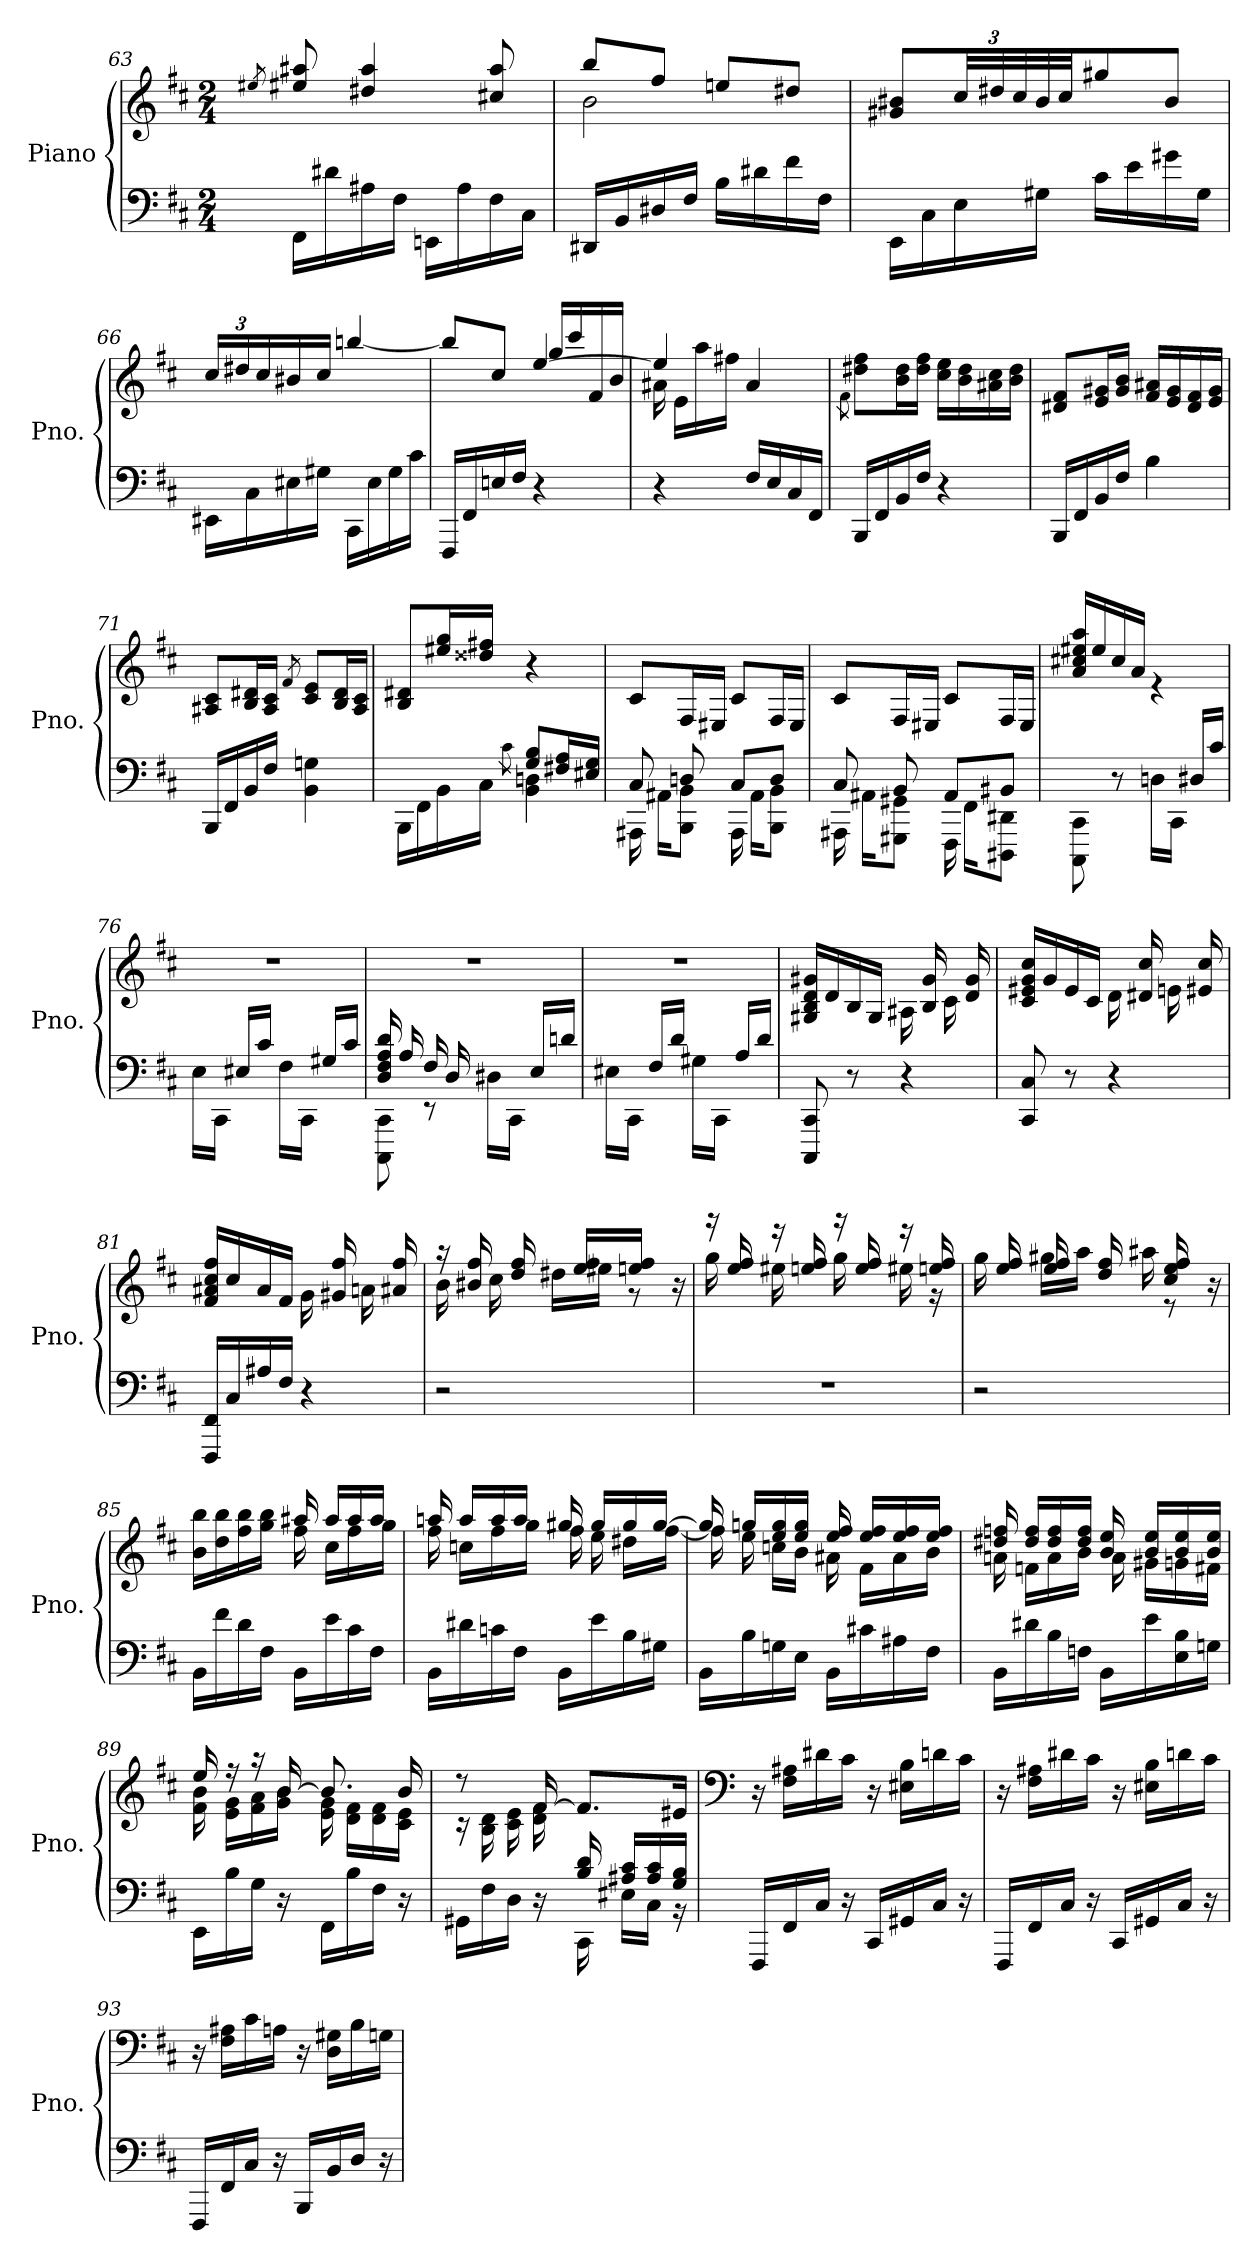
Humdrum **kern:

**kern	**kern
*part1	*part1
*staff2	*staff1
*I"Piano	*
*I'Pno.	*
*clefF4	*clefG2
*k[f#c#]	*k[f#c#]
*M2/4	*M2/4
=63	=63
.	8qee#X/
16FF#\LL	8ee#/ 8aa#X/
16d#X\	.
16A#X\	4dd#X/ 4aa#/
16F#\JJ	.
16EEn\LL	.
16A#\	.
16F#\	8cc#X/ 8aa#/
16C#\JJ	.
!!LO:LB:g=z
=64	=64
*	*^
16DD#X/LL	8bb/L	2b\
16BB/	.	.
16D#X/	8ff#/J	.
16F#/JJ	.	.
16B\LL	8een/L	.
16d#X\	.	.
16f#\	8dd#X/J	.
16F#\JJ	.	.
*	*v	*v
=65	=65
16EE\LL	8g#X/ 8b#X/L
16C#\	.
*	*Xbrackettup
16E\	48cc#/LL
.	48dd#X/
.	48cc#/
16G#X\JJ	32b#/
.	32cc#/JJ
16c#\LL	8gg#X/
16e\	.
16g#X\	8b#/J
16G#\JJ	.
=66	=66
16EE#X\LL	24cc#/LL
.	24dd#X/
16C#\	.
.	24cc#/
16E#X\	16b#X/
16G#X\JJ	16cc#/JJ
16CC#\LL	[4bbn/
16E#\	.
16G#\	.
16c#\JJ	.
!!LO:LB:g=z
=67	=67
*	*^
16FFF#/LL	8bb/L]	4ryy
16FF#/	.	.
16En/	8cc#/J	.
16F#/JJ	.	.
4r	[4ee/	16gg/LL
.	.	16ccc#/
.	.	16f#/
.	.	16b/JJ
=68	=68	=68
4r	4ee/]	16a#X\
.	.	16e\LL
.	.	16aa\
.	.	16ff#X\JJ
16F#/LL	4a#/	4ryy
16E/	.	.
16C#/	.	.
16FF#/JJ	.	.
=69	=69	=69
.	.	8qf#\
16BBB/LL	2ryy	8dd#X\ 8ff#\L
16FF#/	.	.
16BB/	.	16b\ 16dd#\L
16F#/JJ	.	16dd#\ 16ff#\JJ
4r	.	16cc#\ 16ee\LL
.	.	16b\ 16dd#\
.	.	16a#X\ 16cc#\
.	.	16b\ 16dd#\JJ
*	*v	*v
=70	=70
16BBB/LL	8d#X/ 8f#/L
16FF#/	.
16BB/	16e/ 16g#X/L
16F#/JJ	16g#/ 16b/JJ
4B\	16f#/ 16a#X/LL
.	16e/ 16g#/
.	16d#/ 16f#/
.	16e/ 16g#/JJ
!!LO:LB:g=z
=71	=71
16BBB/LL	8A#X/ 8c#/L
16FF#/	.
16BB/	16B/ 16d#X/L
16F#/JJ	16A#/ 16c#/JJ
.	8qf#/
4BB\ 4Gn\	8c#/ 8e/L
.	16B/ 16d#/L
.	16A#/ 16c#/JJ
=72	=72
*^	*
4ryy	16BBB\LL	8B/ 8d#X/L
.	16FF#\	.
.	16BB\	16ee#X/ 16gg/L
.	16C#\JJ	16dd##X/ 16ff#X/JJ
.	8qc#\	.
8G/ 8B/L	4BB\ 4Dn\	4r
16F#X/ 16A/L	.	.
16E#X/ 16G/JJ	.	.
=73	=73	=73
8C#/	16AAA#X\	8c#/L
.	16AA#X\KL	.
8Dn/	8BBB\ 8BB\J	16F#/L
.	.	16E#X/JJ
8C#/L	16AAA#\	8c#/L
.	16AA#\KL	.
8D/J	8BBB\ 8BB\J	16F#/L
.	.	16E#/JJ
!!LO:LB:g=z
=74	=74	=74
8C#/	16AAA#X\	8c#/L
.	16AA#X\KL	.
8BB/	8GGG#X\ 8GG#X\J	16F#/L
.	.	16E#X/JJ
8AA#/L	16FFF#\	8c#/L
.	16FF#\KL	.
8BB#X/J	8DDD#X\ 8DD#X\J	16F#/L
.	.	16E#/JJ
*v	*v	*
=75	=75
*	*^
8CCC#\ 8CC#\	2ryy	16a/ 16cc#X/ 16ee#X/ 16aa/LL
.	.	16ee#/
8r	.	16cc#/
.	.	16a/JJ
16Dn\LL	.	4r
16CC#\JJ	.	.
16D#X/LL	.	.
16c#/JJ	.	.
*	*v	*v
=76	=76
16E\LL	2r
16CC#\JJ	.
16E#X/LL	.
16c#/JJ	.
16F#\LL	.
16CC#\JJ	.
16G#X/LL	.
16c#/JJ	.
!!LO:PB:g=z
=77	=77
*^	*
16D/ 16F#/ 16A/ 16d/	8CCC#\ 8CC#\	2r
16A/	.	.
16F#/	8r	.
16D/	.	.
8ryy	16D#X\LL	.
.	16CC#\JJ	.
16E/LL	8ryy	.
16dn/JJ	.	.
*v	*v	*
=78	=78
16E#X\LL	2r
16CC#\JJ	.
16F#/LL	.
16d/JJ	.
16G#X\LL	.
16CC#\JJ	.
16A/LL	.
16d/JJ	.
=79	=79
*	*^
8CCC#/ 8CC#/	16G#X/ 16B/ 16d/ 16g#X/LL	4ryy
.	16d/	.
8r	16B/	.
.	16G#/JJ	.
4r	16ryy	16A#X\
.	16B/ 16g#/	16ryy
.	16ryy	16c#\
.	16d/ 16g#/	16ryy
=80	=80	=80
8CC#/ 8C#/	16c#/ 16e#X/ 16g/ 16cc#/LL	4ryy
.	16g/	.
8r	16e#/	.
.	16c#/JJ	.
4r	16ryy	16d\
.	16d#X/ 16cc#/	16ryy
.	16ryy	16en\
.	16e#X/ 16cc#/	16ryy
!!LO:LB:g=z	!!
=81	=81	=81
16FFF#/ 16FF#/LL	16f#/ 16a#X/ 16cc#/ 16ff#/LL	4ryy
16C#/	16cc#/	.
16A#X/	16a#/	.
16F#/JJ	16f#/JJ	.
4r	16ryy	16g\
.	16g#X/ 16ff#/	16ryy
.	16ryy	16an\
.	16a#X/ 16ff#/	16ryy
=82	=82	=82
2r	16r	16b\
.	16b#X/ 16ff#/	16ryy
.	16ryy	16cc#\
.	16dd/ 16ff#/	16ryy
.	16ryy	16dd#X\LL
.	16ee/ 16ff#/LL	16ee#X\JJ
.	16een/ 16ff#/JJ	8r
.	16ryy	.
16ryy	16ryy	16r
=83	=83	=83
2r	16r	16gg\
.	16ee/ 16ff#/	16ryy
.	16r	16ee#X\
.	16een/ 16ff#/	16ryy
.	16r	16gg\
.	16ee/ 16ff#/	16ryy
.	16r	16ee#X\
.	16een/ 16ff#/	16r
!!LO:LB:g=z	!!
=84	=84	=84
2r	16ryy	16gg\
.	16ee/ 16ff#/	16ryy
.	16ee/ 16ff#/	16gg#X\LL
.	16ryy	16aa\JJ
.	16dd/ 16ff#/	16ryy
.	16ryy	16aa#X\
.	16cc#/ 16ee/ 16ff#/	8r
.	16ryy	.
16ryy	16ryy	16r
=85	=85	=85
16BB\LL	4ryy	16b\ 16bb\LL
16f#\	.	16dd\ 16bb\
16d\	.	16ff#\ 16bb\
16F#\JJ	.	16gg\ 16bb\JJ
16BB\LL	16aa#X/	16ff#\
16e\	16aa#/LL	16cc#\LL
16c#\	16aa#/	16ff#\
16F#\JJ	16aa#/JJ	16gg\JJ
=86	=86	=86
16BB\LL	16aan/	16ff#\
16d#X\	16aa/LL	16ccn\LL
16cn\	16aa/	16ff#\
16F#\JJ	16aa/JJ	16gg\JJ
16BB\LL	16gg#X/	16ff#\
16e\	16gg#/LL	16ee\
16B\	16gg#/	16dd#X\LL
16G#X\JJ	[16gg#/JJ	[16ff#\JJ
!!LO:LB:g=z	!!
=87	=87	=87
16BB\LL	16gg#/]	16ff#\]
16B\	16ggn/LL	16ee\
16Gn\	16ee/ 16gg/	16ccn\LL
16E\JJ	16ee/ 16gg/JJ	16b\JJ
16BB\LL	16ee/ 16ff#/	16a#X\
16c#X\	16ee/ 16ff#/LL	16f#\LL
16A#X\	16ee/ 16ff#/	16a#\
16F#\JJ	16ee/ 16ff#/JJ	16b\JJ
=88	=88	=88
16BB\LL	16dd#X/ 16ffn/	16an\
16d#X\	16dd#/ 16ff/LL	16fn\LL
16B\	16dd#/ 16ff/	16a\
16Fn\JJ	16dd#/ 16ff/JJ	16b\JJ
16BB\LL	16b/ 16ee/	16a\
16e\	16b/ 16ee/LL	16g#X\LL
16E\ 16B\	16b/ 16ee/	16gn\
16Gn\JJ	16b/ 16ee/JJ	16f#X\JJ
=89	=89	=89
16EE\LL	16ee/	16f#\ 16b\
16B\	16r	16e\ 16g\LL
16G\JJ	16r	16f#\ 16a\
16r	[16b/	16g\ 16b\JJ
16FF#\LL	8.b/]	16e\ 16g\
16B\	.	16d\ 16f#\LL
16F#\JJ	.	16d\ 16f#\
16r	16b/	16c#\ 16e\JJ
!!LO:LB:g=z	!!
=90	=90	=90
*^	*	*
4ryy	16GG#X\LL	8r	16r
.	16F#\	.	16B\ 16d\
.	16D\JJ	16ryy	16c#\ 16e\
.	16r	[16f#/	16d\ 16f#\
16B/ 16d/	16CC#\	8.f#/L]	4ryy
16A#X/ 16c#/LL	16E#X\LL	.	.
16A#/ 16c#/	16C#\JJ	.	.
16G/ 16B/JJ	16r	16e#X/Jk	.
*v	*v	*	*
*	*v	*v
=91	=91
*	*clefF4
16FFF#/LL	16r
16FF#/	16F#\ 16A#X\LL
16C#/JJ	16d#X\
16r	16c#\JJ
16CC#/LL	16r
16GG#X/	16E#X\ 16B\LL
16C#/JJ	16dn\
16r	16c#\JJ
=92	=92
16FFF#/LL	16r
16FF#/	16F#\ 16A#X\LL
16C#/JJ	16d#X\
16r	16c#\JJ
16CC#/LL	16r
16GG#X/	16E#X\ 16B\LL
16C#/JJ	16dn\
16r	16c#\JJ
!!LO:PB:g=z
=93	=93
16FFF#/LL	16r
16FF#/	16F#\ 16A#X\LL
16C#/JJ	16c#\
16r	16An\JJ
16BBB/LL	16r
16BB/	16D\ 16G#X\LL
16D/JJ	16B\
16r	16Gn\JJ
=	=
*-	*-
